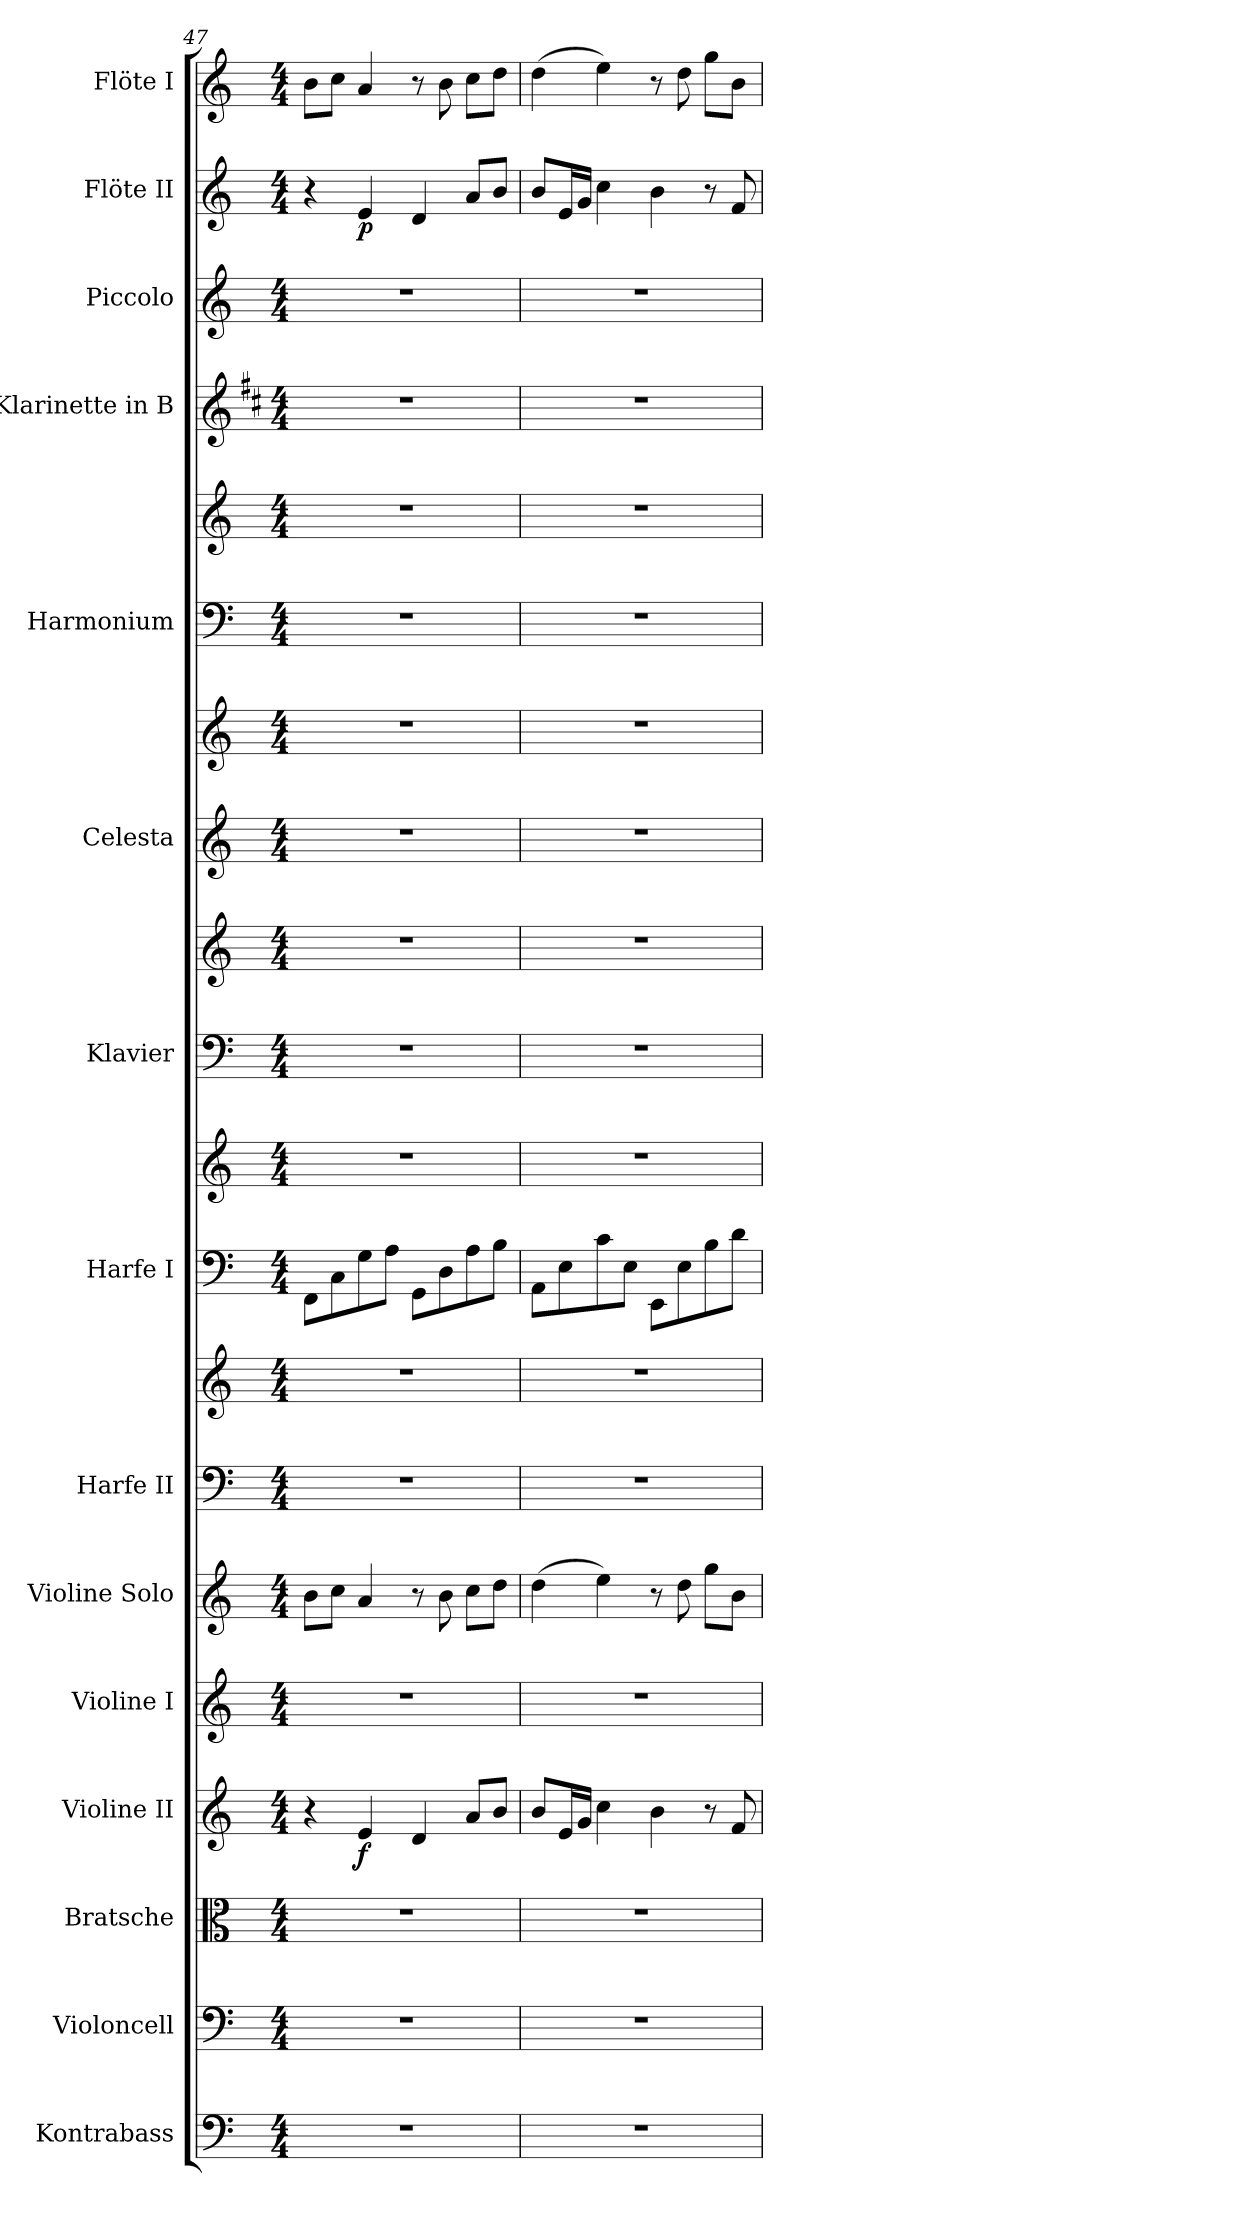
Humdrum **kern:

**kern	**kern	**kern	**kern	**dynam	**kern	**kern	**kern	**kern	**kern	**kern	**kern	**kern	**kern	**kern	**kern	**kern	**kern	**kern	**kern	**dynam	**kern
*part15	*part14	*part13	*part12	*part12	*part11	*part10	*part9	*part9	*part8	*part8	*part7	*part7	*part6	*part6	*part5	*part5	*part4	*part3	*part2	*part2	*part1
*staff20	*staff19	*staff18	*staff17	*staff17	*staff16	*staff15	*staff14	*staff13	*staff12	*staff11	*staff10	*staff9	*staff8	*staff7	*staff6	*staff5	*staff4	*staff3	*staff2	*staff2	*staff1
*I"Kontrabass	*I"Violoncell	*I"Bratsche	*I"Violine II	*	*I"Violine I	*I"Violine Solo	*I"Harfe II	*	*I"Harfe I	*	*I"Klavier	*	*I"Celesta	*	*I"Harmonium	*	*I"Klarinette in B	*I"Piccolo	*I"Flöte II	*	*I"Flöte I
*I'Kb.	*I'Vlc.	*I'Br.	*I'Vl. II	*	*I'Vl. I	*I'Vl. Solo	*I'Hfe. II	*	*I'Hfe. I	*	*I'Klav.	*	*I'Cel.	*	*I'Harm.	*	*I'Kl. in B	*I'Picc.	*I'Fl. II	*	*I'Fl. I
*clefF4	*clefF4	*clefC3	*clefG2	*	*clefG2	*clefG2	*clefF4	*clefG2	*clefF4	*clefG2	*clefF4	*clefG2	*clefG2	*clefG2	*clefF4	*clefG2	*clefG2	*clefG2	*clefG2	*	*clefG2
*ITrd7c12	*	*	*	*	*	*	*	*	*	*	*	*	*ITrd-7c-12	*ITrd-7c-12	*	*	*ITrd1c2	*ITrd-7c-12	*	*	*
*k[]	*k[]	*k[]	*k[]	*	*k[]	*k[]	*k[]	*k[]	*k[]	*k[]	*k[]	*k[]	*k[]	*k[]	*k[]	*k[]	*k[]	*k[]	*k[]	*	*k[]
*C:	*C:	*C:	*C:	*	*C:	*C:	*C:	*C:	*C:	*C:	*C:	*C:	*C:	*C:	*C:	*C:	*C:	*C:	*C:	*	*C:
*M4/4	*M4/4	*M4/4	*M4/4	*	*M4/4	*M4/4	*M4/4	*M4/4	*M4/4	*M4/4	*M4/4	*M4/4	*M4/4	*M4/4	*M4/4	*M4/4	*M4/4	*M4/4	*M4/4	*	*M4/4
=47	=47	=47	=47	=47	=47	=47	=47	=47	=47	=47	=47	=47	=47	=47	=47	=47	=47	=47	=47	=47	=47
1r	1r	1r	4r	.	1r	8bi\L	1r	1r	8FFi\L	1r	1r	1r	1r	1r	1r	1r	1r	1r	4r	.	8bi\L
.	.	.	.	.	.	8cci\J	.	.	8Ci\	.	.	.	.	.	.	.	.	.	.	.	8cci\J
.	.	.	4ei/	f	.	4ai/	.	.	8Gi\	.	.	.	.	.	.	.	.	.	4ei/	p	4ai/
.	.	.	.	.	.	.	.	.	8Ai\J	.	.	.	.	.	.	.	.	.	.	.	.
.	.	.	4di/	.	.	8r	.	.	8GGi\L	.	.	.	.	.	.	.	.	.	4di/	.	8r
.	.	.	.	.	.	8bi\	.	.	8Di\	.	.	.	.	.	.	.	.	.	.	.	8bi\
.	.	.	8ai/L	.	.	8cci\L	.	.	8Ai\	.	.	.	.	.	.	.	.	.	8ai/L	.	8cci\L
.	.	.	8bi/J	.	.	8ddi\J	.	.	8Bi\J	.	.	.	.	.	.	.	.	.	8bi/J	.	8ddi\J
!!LO:PB:g=z
=48	=48	=48	=48	=48	=48	=48	=48	=48	=48	=48	=48	=48	=48	=48	=48	=48	=48	=48	=48	=48	=48
1r	1r	1r	8bi/L	.	1r	(4ddi\	1r	1r	8AAi\L	1r	1r	1r	1r	1r	1r	1r	1r	1r	8bi/L	.	(4ddi\
.	.	.	16ei/L	.	.	.	.	.	8Ei\	.	.	.	.	.	.	.	.	.	16ei/L	.	.
.	.	.	16gi/JJ	.	.	.	.	.	.	.	.	.	.	.	.	.	.	.	16gi/JJ	.	.
.	.	.	4cci\	.	.	4eei\)	.	.	8ci\	.	.	.	.	.	.	.	.	.	4cci\	.	4eei\)
.	.	.	.	.	.	.	.	.	8Ei\J	.	.	.	.	.	.	.	.	.	.	.	.
.	.	.	4bi\	.	.	8r	.	.	8EEi\L	.	.	.	.	.	.	.	.	.	4bi\	.	8r
.	.	.	.	.	.	8ddi\	.	.	8Ei\	.	.	.	.	.	.	.	.	.	.	.	8ddi\
.	.	.	8r	.	.	8ggi\L	.	.	8Bi\	.	.	.	.	.	.	.	.	.	8r	.	8ggi\L
.	.	.	8fi/	.	.	8bi\J	.	.	8di\J	.	.	.	.	.	.	.	.	.	8fi/	.	8bi\J
=	=	=	=	=	=	=	=	=	=	=	=	=	=	=	=	=	=	=	=	=	=
*-	*-	*-	*-	*-	*-	*-	*-	*-	*-	*-	*-	*-	*-	*-	*-	*-	*-	*-	*-	*-	*-
